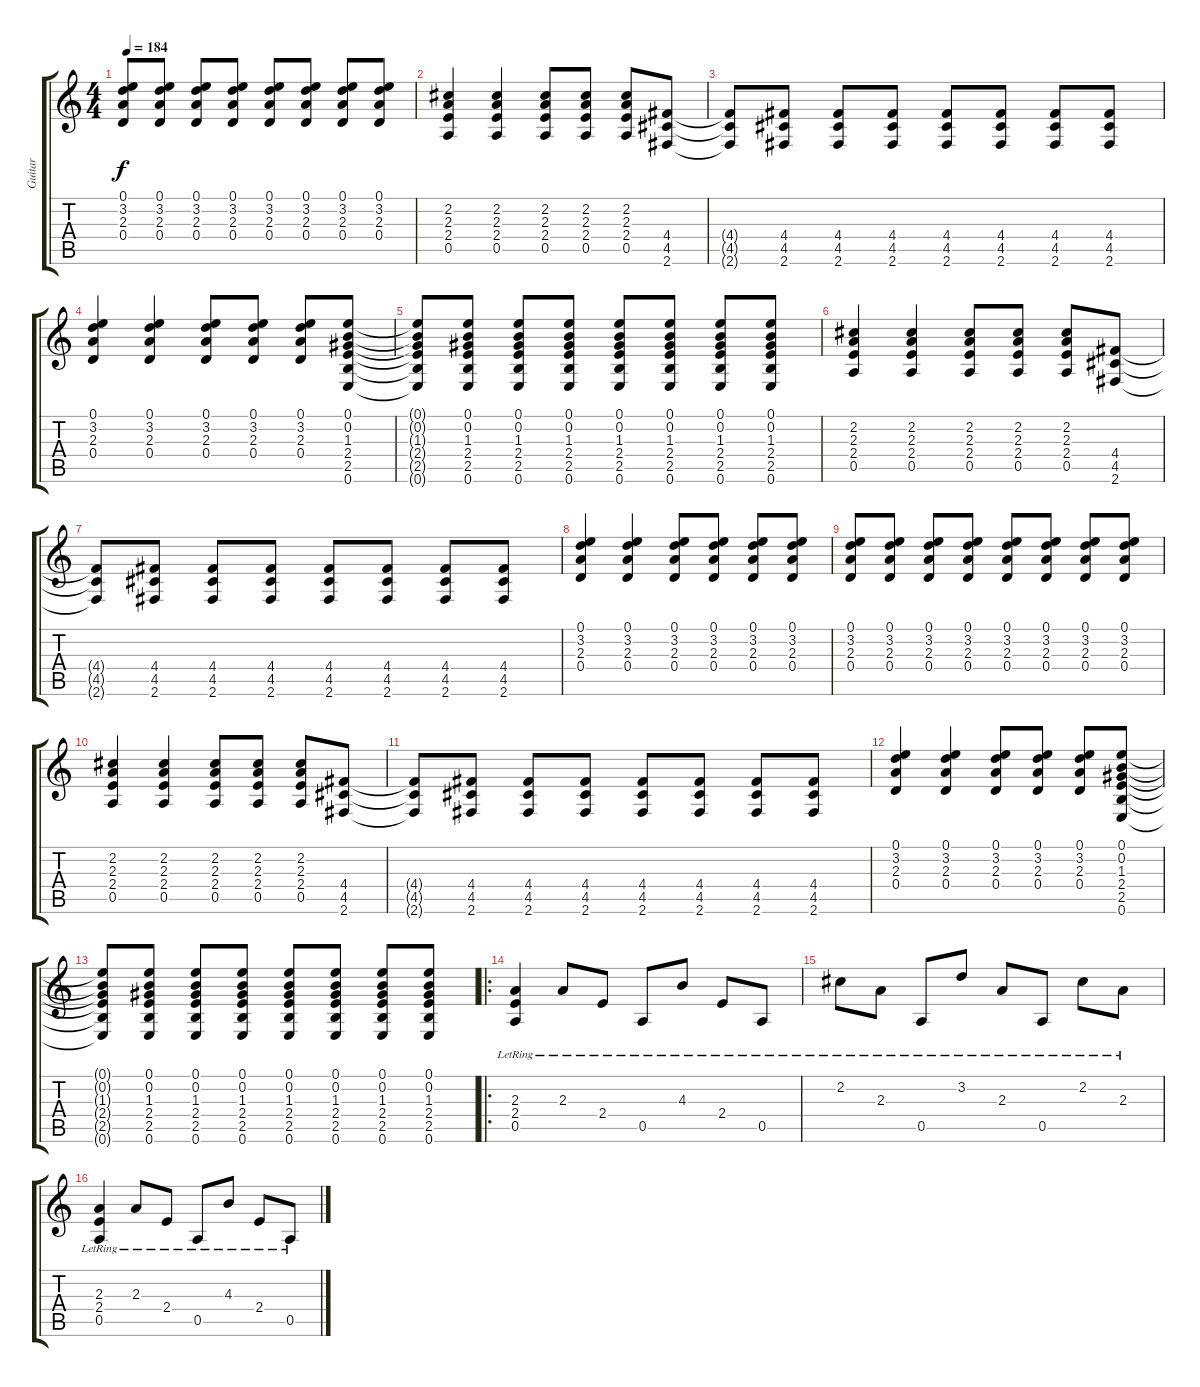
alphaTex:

\track ("Guitar" "Guitar") {instrument distortionguitar}
\staff {score tabs}
\tuning (E4 B3 G3 D3 A2 E2) {hide}
\ts (4 4)
\tempo 184
\clef g2
\ks c
(0.1 3.2 2.3 0.4).8{dy f} (0.1 3.2 2.3 0.4).8 (0.1 3.2 2.3 0.4).8 (0.1 3.2 2.3 0.4).8 (0.1 3.2 2.3 0.4).8 (0.1 3.2 2.3 0.4).8 (0.1 3.2 2.3 0.4).8 (0.1 3.2 2.3 0.4).8 |
(2.2 2.3 2.4 0.5).4 (2.2 2.3 2.4 0.5).4 (2.2 2.3 2.4 0.5).8 (2.2 2.3 2.4 0.5).8 (2.2 2.3 2.4 0.5).8 (4.4 4.5 2.6).8 |
(4.4{t} 4.5{t} 2.6{t}).8 (4.4 4.5 2.6).8 (4.4 4.5 2.6).8 (4.4 4.5 2.6).8 (4.4 4.5 2.6).8 (4.4 4.5 2.6).8 (4.4 4.5 2.6).8 (4.4 4.5 2.6).8 |
(0.1 3.2 2.3 0.4).4 (0.1 3.2 2.3 0.4).4 (0.1 3.2 2.3 0.4).8 (0.1 3.2 2.3 0.4).8 (0.1 3.2 2.3 0.4).8 (0.1 0.2 1.3 2.4 2.5 0.6).8 |
(0.1{t} 0.2{t} 1.3{t} 2.4{t} 2.5{t} 0.6{t}).8 (0.1 0.2 1.3 2.4 2.5 0.6).8 (0.1 0.2 1.3 2.4 2.5 0.6).8 (0.1 0.2 1.3 2.4 2.5 0.6).8 (0.1 0.2 1.3 2.4 2.5 0.6).8 (0.1 0.2 1.3 2.4 2.5 0.6).8 (0.1 0.2 1.3 2.4 2.5 0.6).8 (0.1 0.2 1.3 2.4 2.5 0.6).8 |
(2.2 2.3 2.4 0.5).4 (2.2 2.3 2.4 0.5).4 (2.2 2.3 2.4 0.5).8 (2.2 2.3 2.4 0.5).8 (2.2 2.3 2.4 0.5).8 (4.4 4.5 2.6).8 |
(4.4{t} 4.5{t} 2.6{t}).8 (4.4 4.5 2.6).8 (4.4 4.5 2.6).8 (4.4 4.5 2.6).8 (4.4 4.5 2.6).8 (4.4 4.5 2.6).8 (4.4 4.5 2.6).8 (4.4 4.5 2.6).8 |
(0.1 3.2 2.3 0.4).4 (0.1 3.2 2.3 0.4).4 (0.1 3.2 2.3 0.4).8 (0.1 3.2 2.3 0.4).8 (0.1 3.2 2.3 0.4).8 (0.1 3.2 2.3 0.4).8 |
(0.1 3.2 2.3 0.4).8 (0.1 3.2 2.3 0.4).8 (0.1 3.2 2.3 0.4).8 (0.1 3.2 2.3 0.4).8 (0.1 3.2 2.3 0.4).8 (0.1 3.2 2.3 0.4).8 (0.1 3.2 2.3 0.4).8 (0.1 3.2 2.3 0.4).8 |
(2.2 2.3 2.4 0.5).4 (2.2 2.3 2.4 0.5).4 (2.2 2.3 2.4 0.5).8 (2.2 2.3 2.4 0.5).8 (2.2 2.3 2.4 0.5).8 (4.4 4.5 2.6).8 |
(4.4{t} 4.5{t} 2.6{t}).8 (4.4 4.5 2.6).8 (4.4 4.5 2.6).8 (4.4 4.5 2.6).8 (4.4 4.5 2.6).8 (4.4 4.5 2.6).8 (4.4 4.5 2.6).8 (4.4 4.5 2.6).8 |
(0.1 3.2 2.3 0.4).4 (0.1 3.2 2.3 0.4).4 (0.1 3.2 2.3 0.4).8 (0.1 3.2 2.3 0.4).8 (0.1 3.2 2.3 0.4).8 (0.1 0.2 1.3 2.4 2.5 0.6).8 |
(0.1{t} 0.2{t} 1.3{t} 2.4{t} 2.5{t} 0.6{t}).8 (0.1 0.2 1.3 2.4 2.5 0.6).8 (0.1 0.2 1.3 2.4 2.5 0.6).8 (0.1 0.2 1.3 2.4 2.5 0.6).8 (0.1 0.2 1.3 2.4 2.5 0.6).8 (0.1 0.2 1.3 2.4 2.5 0.6).8 (0.1 0.2 1.3 2.4 2.5 0.6).8 (0.1 0.2 1.3 2.4 2.5 0.6).8 |
\ro
(2.3{lr} 2.4{lr} 0.5{lr}).4{volume 13} 2.3{lr}.8 2.4{lr}.8 0.5{lr}.8 4.3{lr}.8 2.4{lr}.8 0.5{lr}.8 |
2.2{lr}.8 2.3{lr}.8 0.5{lr}.8 3.2{lr}.8 2.3{lr}.8 0.5{lr}.8 2.2{lr}.8 2.3{lr}.8 |
(2.3{lr} 2.4{lr} 0.5{lr}).4 2.3{lr}.8 2.4{lr}.8 0.5{lr}.8 4.3{lr}.8 2.4{lr}.8 0.5{lr}.8
